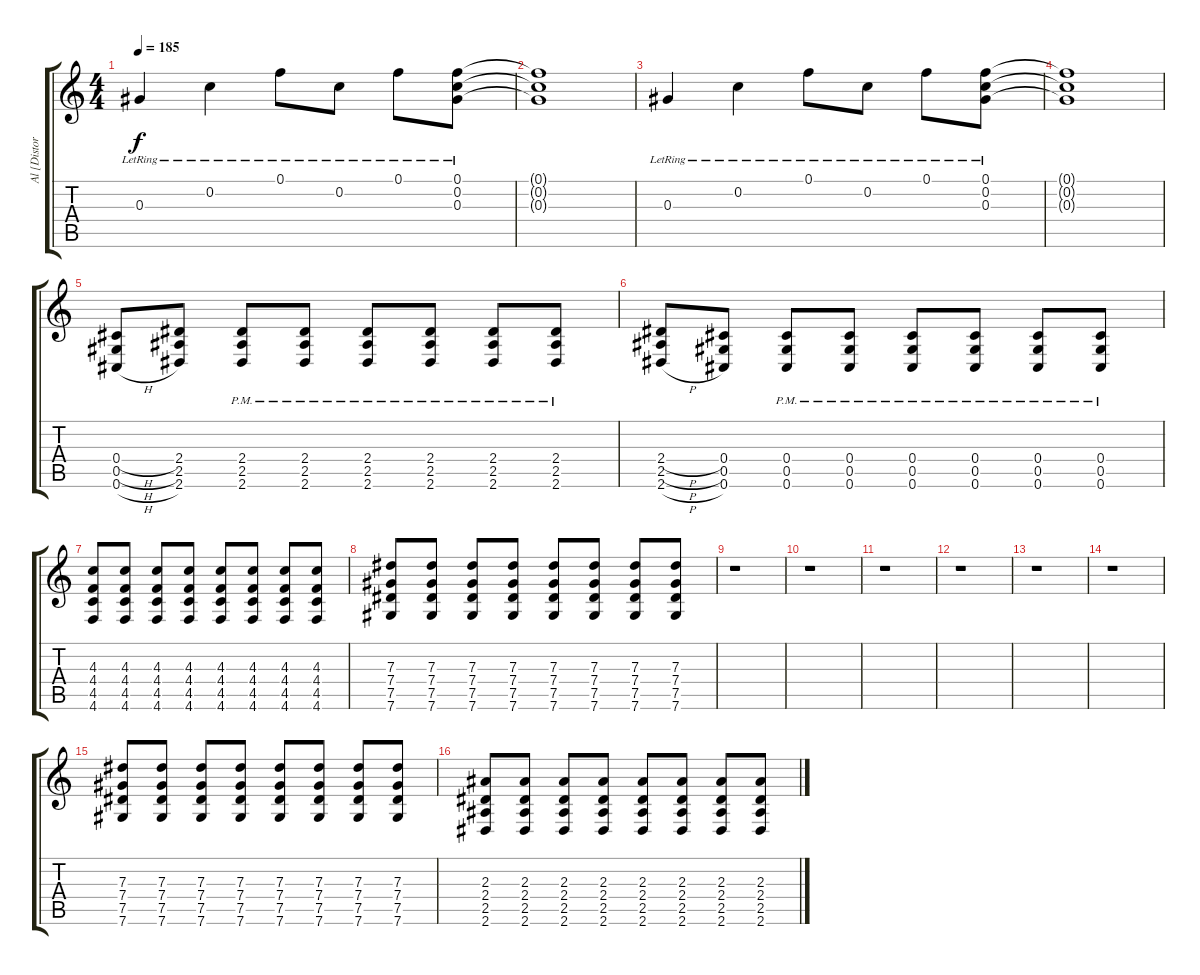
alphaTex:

\track ("Al [Distortion]" "Al [Distor") {instrument distortionguitar}
\staff {score tabs}
\tuning (F4 C4 Ab3 Db3 Ab2 Db2) {hide}
\ts (4 4)
\tempo 185
\clef g2
\ks c
0.3{lr}.4{dy f} 0.2{lr}.4 0.1{lr}.8 0.2{lr}.8 0.1{lr}.8 (0.1{lr} 0.2{lr} 0.3{lr}).8 |
(0.1{t} 0.2{t} 0.3{t}).1 |
0.3{lr}.4 0.2{lr}.4 0.1{lr}.8 0.2{lr}.8 0.1{lr}.8 (0.1{lr} 0.2{lr} 0.3{lr}).8 |
(0.1{t} 0.2{t} 0.3{t}).1 |
(0.4{h} 0.5{h} 0.6{h}).8 (2.4 2.5 2.6).8 (2.4{pm} 2.5{pm} 2.6{pm}).8 (2.4{pm} 2.5{pm} 2.6{pm}).8 (2.4{pm} 2.5{pm} 2.6{pm}).8 (2.4{pm} 2.5{pm} 2.6{pm}).8 (2.4{pm} 2.5{pm} 2.6{pm}).8 (2.4{pm} 2.5{pm} 2.6{pm}).8 |
(2.4{h} 2.5{h} 2.6{h}).8 (0.4 0.5 0.6).8 (0.4{pm} 0.5{pm} 0.6{pm}).8 (0.4{pm} 0.5{pm} 0.6{pm}).8 (0.4{pm} 0.5{pm} 0.6{pm}).8 (0.4{pm} 0.5{pm} 0.6{pm}).8 (0.4{pm} 0.5{pm} 0.6{pm}).8 (0.4{pm} 0.5{pm} 0.6{pm}).8 |
(4.3 4.4 4.5 4.6).8 (4.3 4.4 4.5 4.6).8 (4.3 4.4 4.5 4.6).8 (4.3 4.4 4.5 4.6).8 (4.3 4.4 4.5 4.6).8 (4.3 4.4 4.5 4.6).8 (4.3 4.4 4.5 4.6).8 (4.3 4.4 4.5 4.6).8 |
(7.3 7.4 7.5 7.6).8 (7.3 7.4 7.5 7.6).8 (7.3 7.4 7.5 7.6).8 (7.3 7.4 7.5 7.6).8 (7.3 7.4 7.5 7.6).8 (7.3 7.4 7.5 7.6).8 (7.3 7.4 7.5 7.6).8 (7.3 7.4 7.5 7.6).8 |
r.1 |
r.1 |
r.1 |
r.1 |
r.1 |
r.1 |
(7.3 7.4 7.5 7.6).8 (7.3 7.4 7.5 7.6).8 (7.3 7.4 7.5 7.6).8 (7.3 7.4 7.5 7.6).8 (7.3 7.4 7.5 7.6).8 (7.3 7.4 7.5 7.6).8 (7.3 7.4 7.5 7.6).8 (7.3 7.4 7.5 7.6).8 |
(2.3 2.4 2.5 2.6).8 (2.3 2.4 2.5 2.6).8 (2.3 2.4 2.5 2.6).8 (2.3 2.4 2.5 2.6).8 (2.3 2.4 2.5 2.6).8 (2.3 2.4 2.5 2.6).8 (2.3 2.4 2.5 2.6).8 (2.3 2.4 2.5 2.6).8
